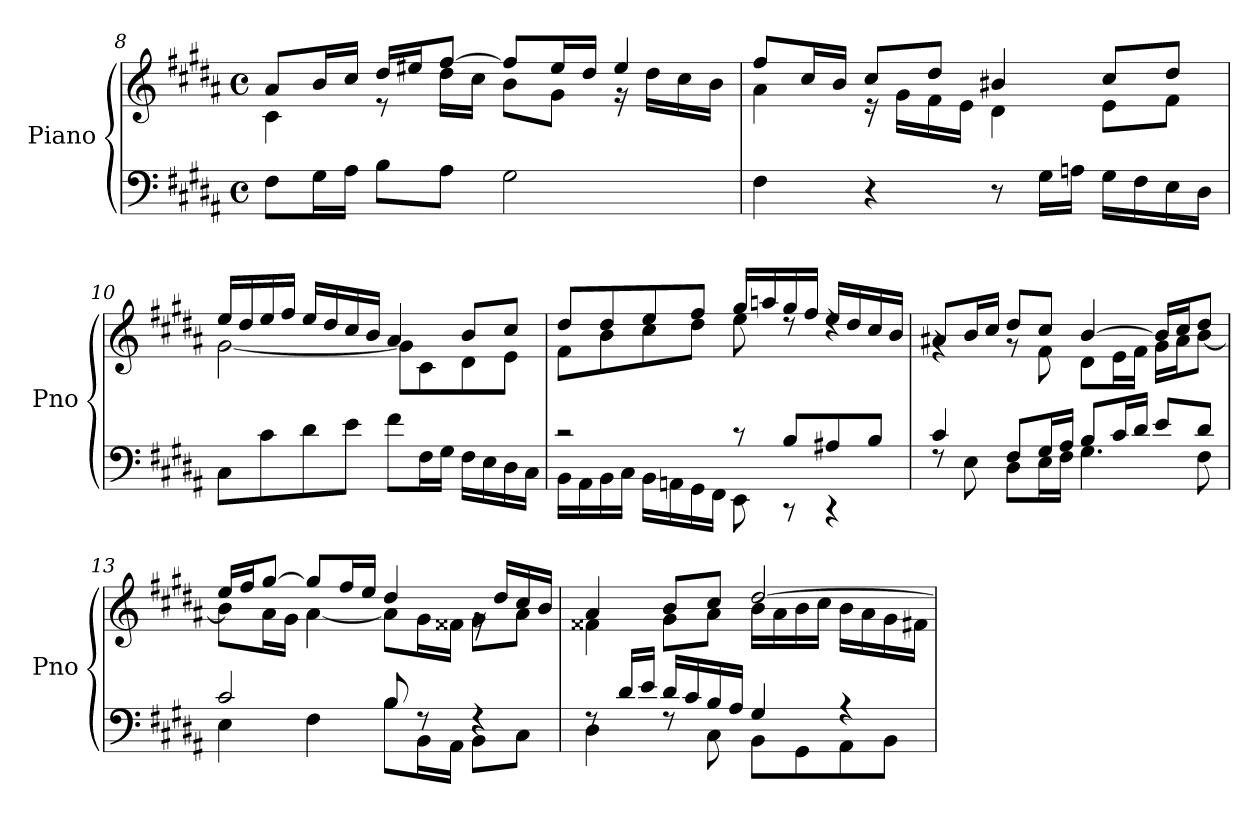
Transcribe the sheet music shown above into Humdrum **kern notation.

**kern	**kern
*part1	*part1
*staff2	*staff1
*I"Piano	*
*I'Pno	*
!!LO:LB:g=z
*clefF4	*clefG2
*k[f#c#g#d#a#]	*k[f#c#g#d#a#]
*M4/4	*M4/4
*met(c)	*met(c)
=8	=8
*	*^
8F#\L	8a#/L	4c#\
16G#\L	16b/L	.
16A#\JJ	16cc#/JJ	.
8B\L	16dd#/LL	8r
.	16ee#X/J	.
8A#\J	[8ff#/J	16dd#\LL
.	.	16cc#\JJ
2G#\	8ff#/L]	8b\L
.	16ee#/L	8g#\J
.	16dd#/JJ	.
.	4ee#/	16r
.	.	16dd#\LL
.	.	16cc#\
.	.	16b\JJ
=9	=9	=9
4F#\	8ff#/L	4a#\
.	16cc#/L	.
.	16b/JJ	.
4r	8cc#/L	16r
.	.	16g#\LL
.	8dd#/J	16f#\
.	.	16e\JJ
8r	4b#X/	4d#\
16G#\LL	.	.
16An\JJ	.	.
16G#\LL	8cc#/L	8e\L
16F#\	.	.
16E\	8dd#/J	8f#\J
16D#\JJ	.	.
=10	=10	=10
8C#\L	16ee/LL	[2g#\
.	16dd#/	.
8c#\	16ee/	.
.	16ff#/JJ	.
8d#\	16ee/LL	.
.	16dd#/	.
8e\J	16cc#/	.
.	16b/JJ	.
8f#\L	4a#/	8g#\L]
16F#\L	.	8c#\
16G#\JJ	.	.
16F#\LL	8b/L	8d#\
16E\	.	.
16D#\	8cc#/J	8e\J
16C#\JJ	.	.
!!LO:PB:g=z	!!
=11	=11	=11
*^	*	*
2r	16BB\LL	8dd#/L	8f#\L
.	16AA#\	.	.
.	16BB\	8dd#/	8b\
.	16C#\JJ	.	.
.	16BB\LL	8ee/	8cc#\
.	16AAn\	.	.
.	16GG#\	8ff#/J	8dd#\J
.	16FF#\JJ	.	.
8r	8EE\	16gg#/LL	8ee\
.	.	16aan/	.
8B/L	8r	16gg#/	8rdd
.	.	16ff#/JJ	.
8A#X/	4r	16ee/LL	4rdd
.	.	16dd#/	.
8B/J	.	16cc#/	.
.	.	16b/JJ	.
=12	=12	=12	=12
4c#/	8rF	8a#X/L	4rg
.	8E\	16b/L	.
.	.	16cc#/JJ	.
8F#/L	8D#\L	8dd#/L	8rg
16G#/L	16E\L	8cc#/J	8f#\
16A#/JJ	16F#\JJ	.	.
8B/L	4.G#\	[4b/	8d#\L
16c#/L	.	.	16e\L
16d#/JJ	.	.	16f#\JJ
8e/L	.	16b/LL]	16g#\LL
.	.	16cc#/J	16a#\J
8d#/J	8F#\	8dd#/J	[8b\J
=13	=13	=13	=13
2c#/	4E\	16ee/LL	8b\L]
.	.	16ff#/J	.
.	.	[8gg#/J	16a#\L
.	.	.	16g#\JJ
.	4F#\	8gg#/L]	[4a#\
.	.	16ff#/L	.
.	.	16ee/JJ	.
8B/	8B\L	4dd#/	8a#\L]
8rF	16BB\L	.	16g#\L
.	16AA#\JJ	.	16f##X\JJ
4rF	8BB\L	16rg	8g#\L
.	.	16dd#/LL	.
.	8C#\J	16cc#/	8a#\J
.	.	16b/JJ	.
!!LO:PB:g=z	!!
=14	=14	=14	=14
8rF	4D#\	4a#/	4f##X\
16d#/LL	.	.	.
16e/JJ	.	.	.
16d#/LL	8rF	8b/L	8g#\L
16c#/	.	.	.
16B/	8C#\	8cc#/J	8a#\J
16A#/JJ	.	.	.
4G#/	8BB\L	[2dd#/	16b\LL
.	.	.	16a#\
.	8GG#\	.	16b\
.	.	.	16cc#\JJ
4r	8AA#\	.	16b\LL
.	.	.	16a#\
.	8BB\J	.	16g#\
.	.	.	16f#X\JJ
*v	*v	*	*
*	*v	*v
=	=
*-	*-
